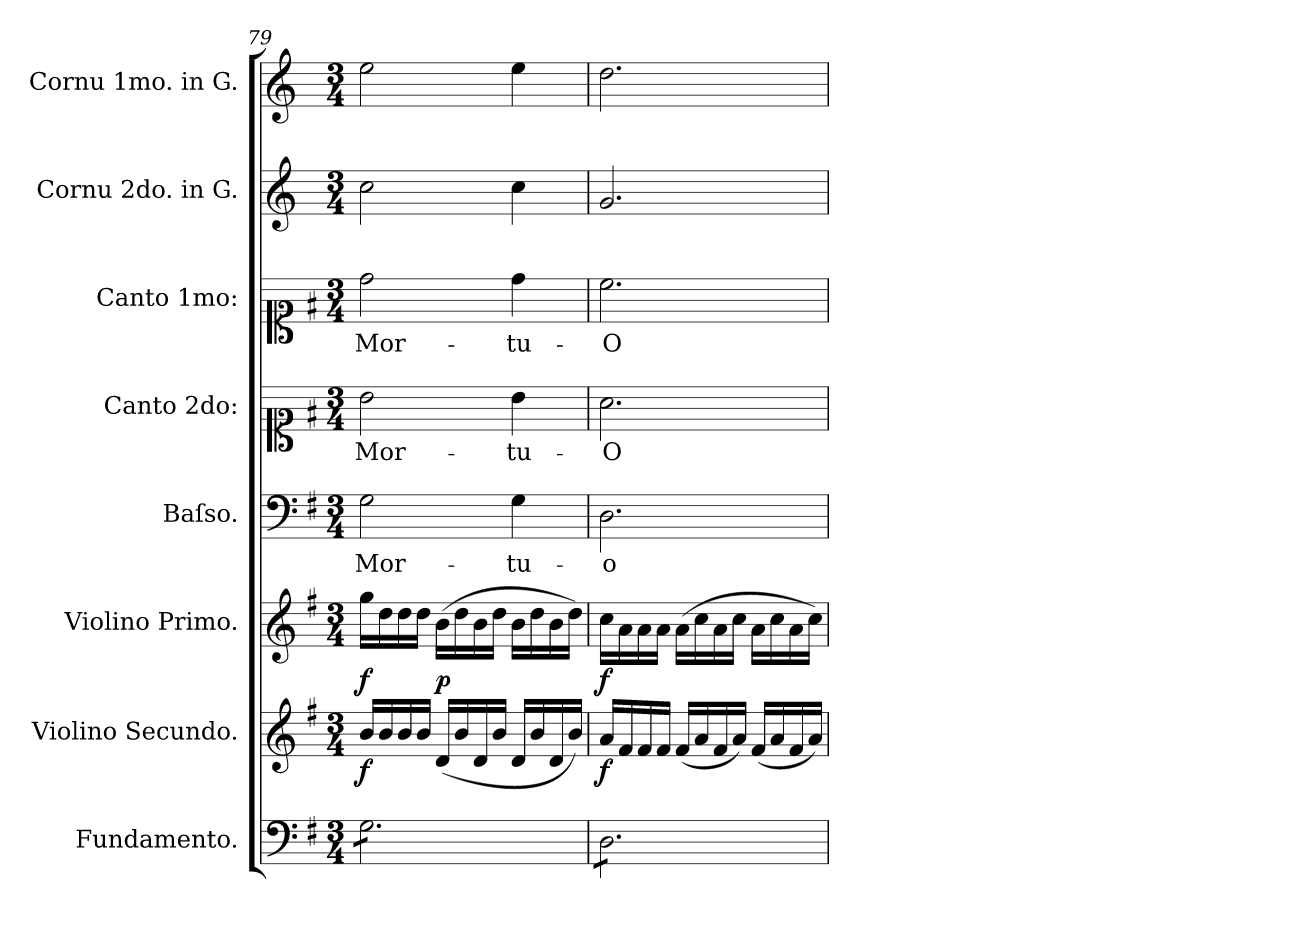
**kern	**dynam	**kern	**dynam	**kern	**dynam	**kern	**text	**kern	**text	**kern	**text	**kern	**kern
*part8	*part8	*part7	*part7	*part6	*part6	*part5	*part5	*part4	*part4	*part3	*part3	*part2	*part1
*staff8	*staff8	*staff7	*staff7	*staff6	*staff6	*staff5	*staff5	*staff4	*staff4	*staff3	*staff3	*staff2	*staff1
*I"Fundamento.	*	*I"Violino Secundo.	*	*I"Violino Primo.	*	*I"Baſso.	*	*I"Canto 2do:	*	*I"Canto 1mo:	*	*I"Cornu 2do. in G.	*I"Cornu 1mo. in G.
*	*	*I'vl 2	*	*I'vl 1	*	*I'B	*	*	*	*	*	*I'cor 2 in G	*I'cor 1 in G
*clefF4	*	*clefG2	*	*clefG2	*	*clefF4	*	*clefC1	*	*clefC1	*	*clefG2	*clefG2
*	*	*	*	*	*	*	*	*	*	*	*	*ITrd3c5	*ITrd3c5
*k[f#]	*	*k[f#]	*	*k[f#]	*	*k[f#]	*	*k[f#]	*	*k[f#]	*	*k[f#]	*k[f#]
*G:	*	*G:	*	*G:	*	*G:	*	*G:	*	*G:	*	*G:	*G:
*M3/4	*	*M3/4	*	*M3/4	*	*M3/4	*	*M3/4	*	*M3/4	*	*M3/4	*M3/4
=79	=79	=79	=79	=79	=79	=79	=79	=79	=79	=79	=79	=79	=79
*^	*	*	*	*	*	*	*	*	*	*	*	*	*
*tremolo	*	*	*	*	*	*	*	*	*	*	*	*	*	*
8G\L	4ryy	for	16b/LL	f	16gg\LL	f	2G\	Mor-	2b\	Mor-	2dd\	Mor-	2g\	2b\
.	.	.	16b/	.	16dd\	.	.	.	.	.	.	.	.	.
8G\	.	.	16b/	.	16dd\	.	.	.	.	.	.	.	.	.
.	.	.	16b/JJ	.	16dd\JJ	.	.	.	.	.	.	.	.	.
8G\	2ryy	p&colon;	(16d/LL	pia	(16b\LL	p	.	.	.	.	.	.	.	.
.	.	.	16b/	.	16dd\	.	.	.	.	.	.	.	.	.
8G\	.	.	16d/	.	16b\	.	.	.	.	.	.	.	.	.
.	.	.	16b/JJ	.	16dd\JJ	.	.	.	.	.	.	.	.	.
8G\	.	.	16d/LL	.	16b\LL	.	4G\	-tu-	4b\	-tu-	4dd\	-tu-	4g\	4b\
.	.	.	16b/	.	16dd\	.	.	.	.	.	.	.	.	.
8G\J	.	.	16d/	.	16b\	.	.	.	.	.	.	.	.	.
.	.	.	16b/JJ)	.	16dd\JJ)	.	.	.	.	.	.	.	.	.
=80	=80	=80	=80	=80	=80	=80	=80	=80	=80	=80	=80	=80	=80	=80
8D\L	4ryy	for	16a/LL	f	16cc\LL	f	2.D\	-o-	2.a\	-O-	2.cc\	-O-	2.d/	2.a\
.	.	.	16f#/	.	16a\	.	.	.	.	.	.	.	.	.
8D\	.	.	16f#/	.	16a\	.	.	.	.	.	.	.	.	.
.	.	.	16f#/JJ	.	16a\JJ	.	.	.	.	.	.	.	.	.
8D\	2ryy	p&colon;	(16f#/LL	pia	(16a\LL	pia	.	.	.	.	.	.	.	.
.	.	.	16a/	.	16cc\	.	.	.	.	.	.	.	.	.
8D\	.	.	16f#/	.	16a\	.	.	.	.	.	.	.	.	.
.	.	.	16a/JJ)	.	16cc\JJ	.	.	.	.	.	.	.	.	.
8D\	.	.	(16f#/LL	.	16a\LL	.	.	.	.	.	.	.	.	.
.	.	.	16a/	.	16cc\	.	.	.	.	.	.	.	.	.
8D\J	.	.	16f#/	.	16a\	.	.	.	.	.	.	.	.	.
*Xtremolo	*	*	*	*	*	*	*	*	*	*	*	*	*	*
.	.	.	16a/JJ)	.	16cc\JJ)	.	.	.	.	.	.	.	.	.
*v	*v	*	*	*	*	*	*	*	*	*	*	*	*	*
=	=	=	=	=	=	=	=	=	=	=	=	=	=
*-	*-	*-	*-	*-	*-	*-	*-	*-	*-	*-	*-	*-	*-
